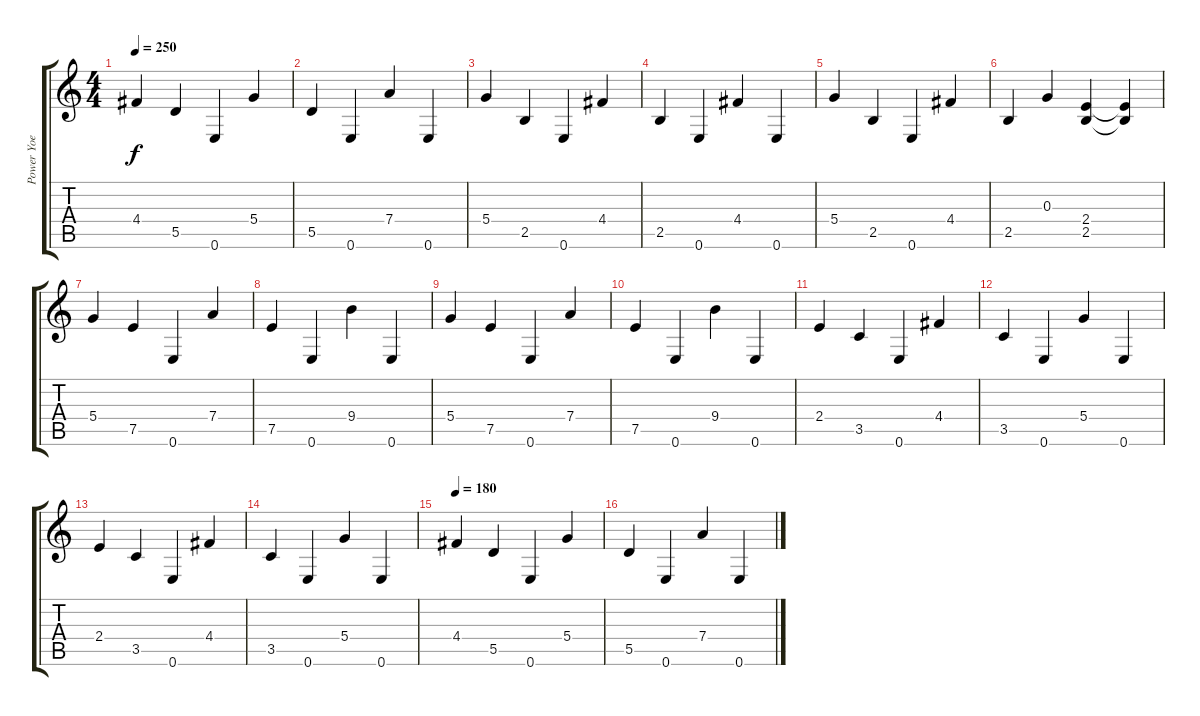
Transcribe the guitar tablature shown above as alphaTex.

\track ("Power Yoe" "Power Yoe") {instrument distortionguitar}
\staff {score tabs}
\tuning (E4 B3 G3 D3 A2 E2) {hide}
\ts (4 4)
\tempo 250
\clef g2
\ks c
4.4.4{dy f} 5.5.4 0.6.4 5.4.4 |
5.5.4 0.6.4 7.4.4 0.6.4 |
5.4.4 2.5.4 0.6.4 4.4.4 |
2.5.4 0.6.4 4.4.4 0.6.4 |
5.4.4 2.5.4 0.6.4 4.4.4 |
2.5.4 0.3.4 (2.4 2.5).4 (2.4{t} 2.5{t}).4 |
5.4.4 7.5.4 0.6.4 7.4.4 |
7.5.4 0.6.4 9.4.4 0.6.4 |
5.4.4 7.5.4 0.6.4 7.4.4 |
7.5.4 0.6.4 9.4.4 0.6.4 |
2.4.4 3.5.4 0.6.4 4.4.4 |
3.5.4 0.6.4 5.4.4 0.6.4 |
2.4.4 3.5.4 0.6.4 4.4.4 |
3.5.4 0.6.4 5.4.4 0.6.4 |
\tempo 180
4.4.4 5.5.4 0.6.4 5.4.4 |
5.5.4 0.6.4 7.4.4 0.6.4
